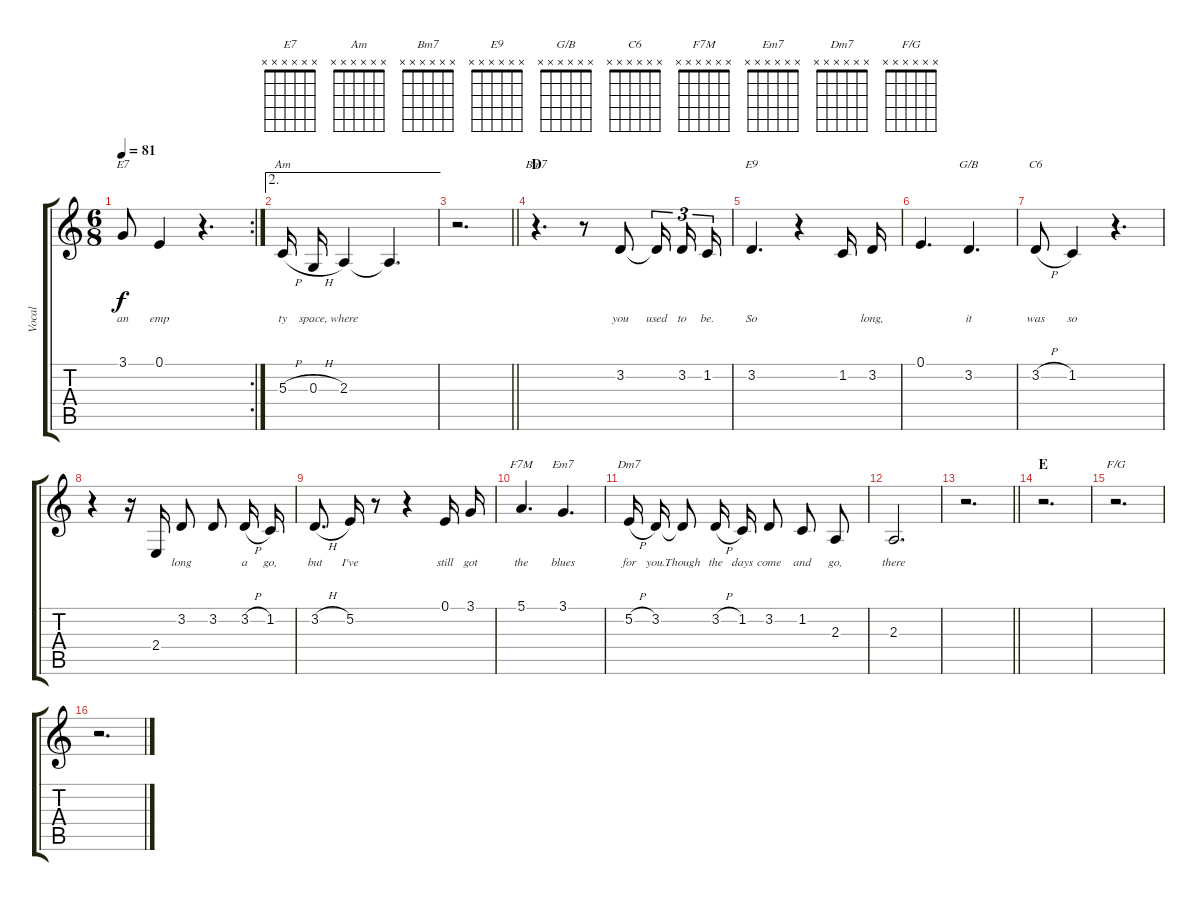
\track ("Vocal" "Vocal") {instrument flute}
\staff {score tabs}
\tuning (E4 B3 G3 D3 A2 E2) {hide}
\chord ("E7" x x x x x x)
\chord ("Am" x x x x x x)
\chord ("Bm7" x x x x x x)
\chord ("E9" x x x x x x)
\chord ("G/B" x x x x x x)
\chord ("C6" x x x x x x)
\chord ("F7M" x x x x x x)
\chord ("Em7" x x x x x x)
\chord ("Dm7" x x x x x x)
\chord ("F/G" x x x x x x)
\rc 2
\ts (6 8)
\tempo 81
\clef g2
\ks c
3.1.8{ch "E7" lyrics (0 "an") lyrics (1 "") lyrics (2 "") lyrics (3 "") lyrics (4 "") dy f} 0.1.4{lyrics (0 "emp") lyrics (1 "") lyrics (2 "") lyrics (3 "") lyrics (4 "")} r.4{d} |
\ae 2
5.3{h}.16{ch "Am" lyrics (0 "ty") lyrics (1 "") lyrics (2 "") lyrics (3 "") lyrics (4 "") beam Up beam split} 0.3{h}.16{lyrics (0 "space,") lyrics (1 "") lyrics (2 "") lyrics (3 "") lyrics (4 "") beam Up} 2.3.4{lyrics (0 "where") lyrics (1 "") lyrics (2 "") lyrics (3 "") lyrics (4 "")} 2.3{t}.4{d lyrics (0 "") lyrics (1 "") lyrics (2 "") lyrics (3 "") lyrics (4 "")} |
\barLineRight lightlight
r.2{d} |
\section ("" "D")
r.4{d ch "Bm7"} r.8 3.2.8{lyrics (0 "you") lyrics (1 "") lyrics (2 "") lyrics (3 "") lyrics (4 "") beam split} 3.2{t}.16{tu (3 2) lyrics (0 "used") lyrics (1 "") lyrics (2 "") lyrics (3 "") lyrics (4 "") beam split} 3.2.16{tu (3 2) lyrics (0 "to") lyrics (1 "") lyrics (2 "") lyrics (3 "") lyrics (4 "") beam split} 1.2.16{tu (3 2) lyrics (0 "be.") lyrics (1 "") lyrics (2 "") lyrics (3 "") lyrics (4 "")} |
3.2.4{d ch "E9" lyrics (0 "So") lyrics (1 "") lyrics (2 "") lyrics (3 "") lyrics (4 "")} r.4 1.2.16{lyrics (0 "") lyrics (1 "") lyrics (2 "") lyrics (3 "") lyrics (4 "") beam split} 3.2.16{lyrics (0 "long,") lyrics (1 "") lyrics (2 "") lyrics (3 "") lyrics (4 "")} |
0.1.4{d lyrics (0 "") lyrics (1 "") lyrics (2 "") lyrics (3 "") lyrics (4 "")} 3.2.4{d ch "G/B" lyrics (0 "it") lyrics (1 "") lyrics (2 "") lyrics (3 "") lyrics (4 "")} |
3.2{h}.8{ch "C6" lyrics (0 "was") lyrics (1 "") lyrics (2 "") lyrics (3 "") lyrics (4 "")} 1.2.4{lyrics (0 "so") lyrics (1 "") lyrics (2 "") lyrics (3 "") lyrics (4 "")} r.4{d} |
r.4 r.16 2.4.16{lyrics (0 "") lyrics (1 "") lyrics (2 "") lyrics (3 "") lyrics (4 "")} 3.2.8{lyrics (0 "long") lyrics (1 "") lyrics (2 "") lyrics (3 "") lyrics (4 "") beam split} 3.2.8{lyrics (0 "") lyrics (1 "") lyrics (2 "") lyrics (3 "") lyrics (4 "") beam split} 3.2{h}.16{lyrics (0 "a") lyrics (1 "") lyrics (2 "") lyrics (3 "") lyrics (4 "") beam split} 1.2.16{lyrics (0 "go,") lyrics (1 "") lyrics (2 "") lyrics (3 "") lyrics (4 "")} |
3.2{h}.8{d lyrics (0 "but") lyrics (1 "") lyrics (2 "") lyrics (3 "") lyrics (4 "") beam split} 5.2.16{lyrics (0 "I've") lyrics (1 "") lyrics (2 "") lyrics (3 "") lyrics (4 "")} r.8 r.4 0.1.16{lyrics (0 "still") lyrics (1 "") lyrics (2 "") lyrics (3 "") lyrics (4 "") beam split} 3.1.16{lyrics (0 "got") lyrics (1 "") lyrics (2 "") lyrics (3 "") lyrics (4 "")} |
5.1.4{d ch "F7M" lyrics (0 "the") lyrics (1 "") lyrics (2 "") lyrics (3 "") lyrics (4 "")} 3.1.4{d ch "Em7" lyrics (0 "blues") lyrics (1 "") lyrics (2 "") lyrics (3 "") lyrics (4 "")} |
5.2{h}.16{ch "Dm7" lyrics (0 "for") lyrics (1 "") lyrics (2 "") lyrics (3 "") lyrics (4 "") beam split} 3.2.16{lyrics (0 "you.") lyrics (1 "") lyrics (2 "") lyrics (3 "") lyrics (4 "") beam split} 3.2{t}.8{lyrics (0 "Though") lyrics (1 "") lyrics (2 "") lyrics (3 "") lyrics (4 "") beam split} 3.2{h}.16{lyrics (0 "the") lyrics (1 "") lyrics (2 "") lyrics (3 "") lyrics (4 "") beam split} 1.2.16{lyrics (0 "days") lyrics (1 "") lyrics (2 "") lyrics (3 "") lyrics (4 "")} 3.2.8{lyrics (0 "come") lyrics (1 "") lyrics (2 "") lyrics (3 "") lyrics (4 "") beam split} 1.2.8{lyrics (0 "and") lyrics (1 "") lyrics (2 "") lyrics (3 "") lyrics (4 "") beam split} 2.3.8{lyrics (0 "go,") lyrics (1 "") lyrics (2 "") lyrics (3 "") lyrics (4 "")} |
2.3.2{d lyrics (0 "there") lyrics (1 "") lyrics (2 "") lyrics (3 "") lyrics (4 "")} |
\barLineRight lightlight
r.2{d} |
\section ("" "E")
r.2{d} |
r.2{d ch "F/G"} |
r.2{d}
